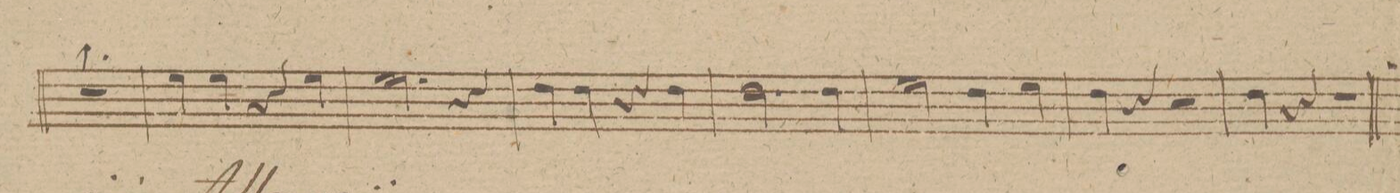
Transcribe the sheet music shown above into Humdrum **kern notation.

**kern	**dynam
*I"Corno 1mo in A.	*
*clefG2	*
*k[f#c#g#]	*
*met(c)	*
*M4/4	*
1r	.
=43	=43
4cc#\	.
4cc#\	.
4r	.
4cc#\	.
=44	=44
2.cc#\	.
4r	.
=45	=45
4b\	.
4b\	.
4r	.
4b\	.
=46	=46
2.b\	.
4b\	.
=47	=47
2cc#\	.
4b\	.
4cc#\	.
=48	=48
4b\	.
4r	.
2r	.
=49	=49
4b\	.
4r	.
2r	.
=50||	=50||
*-	*-
